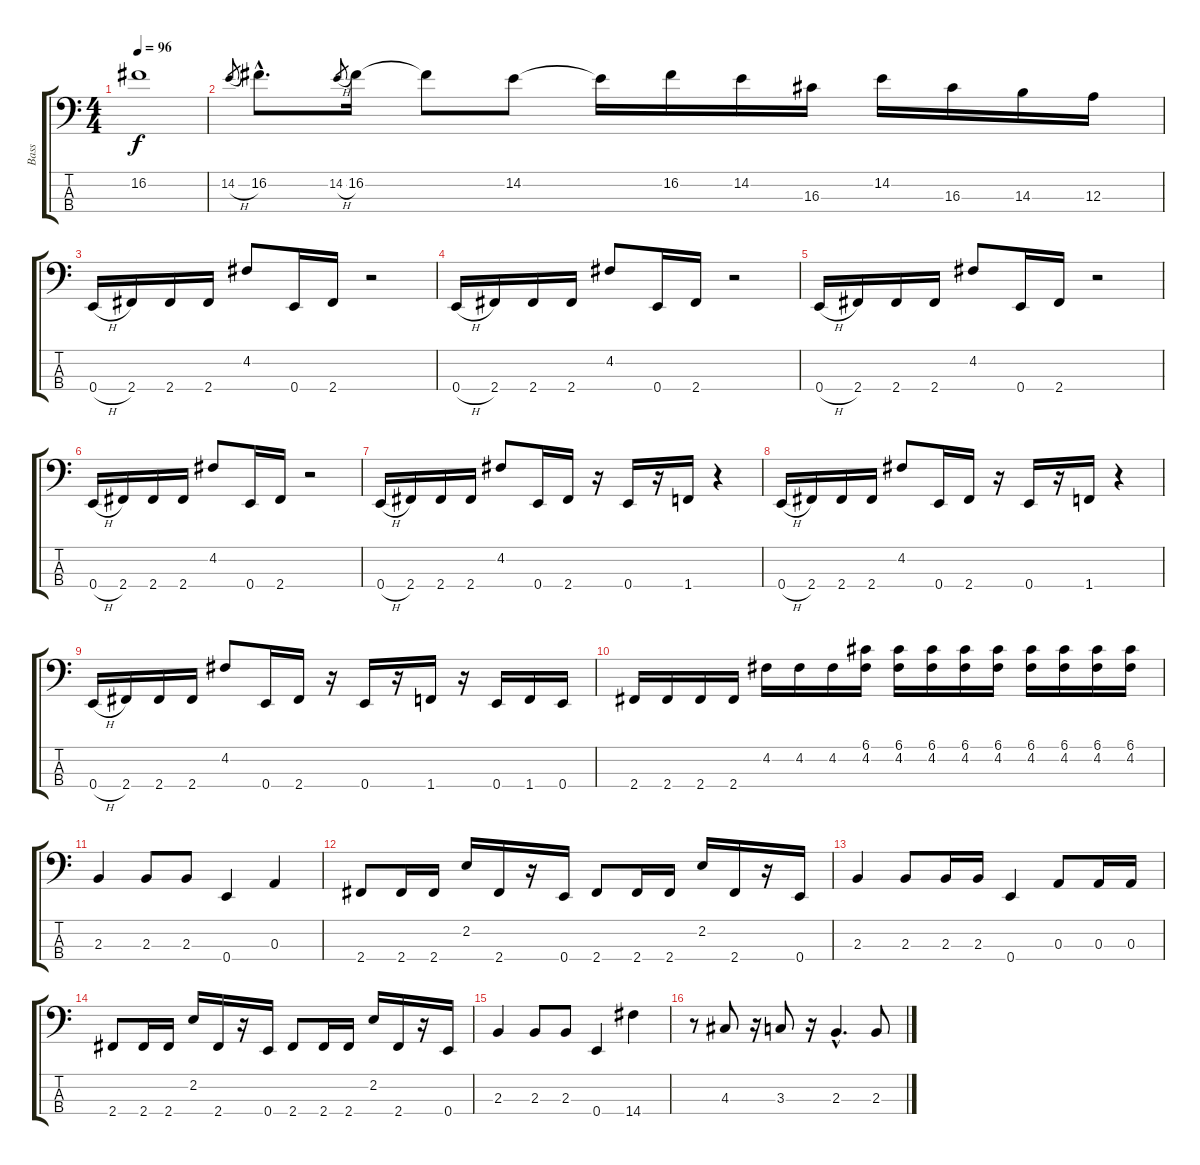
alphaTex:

\track ("Bass" "Bass") {instrument electricbasspick}
\staff {score tabs}
\tuning (G2 D2 A1 E1) {hide}
\ts (4 4)
\tempo 96
\clef f4
\ks c
16.2.1{dy f} |
14.2{h}.8{gr} 16.2{hac}.8{d} 14.2{h}.8{gr} 16.2.16 16.2{t}.8 14.2.8 14.2{t}.16 16.2.16 14.2.16 16.3.16 14.2.16 16.3.16 14.3.16 12.3.16 |
0.4{h}.16 2.4.16 2.4.16 2.4.16 4.2.8 0.4.16 2.4.16 r.2 |
0.4{h}.16 2.4.16 2.4.16 2.4.16 4.2.8 0.4.16 2.4.16 r.2 |
0.4{h}.16 2.4.16 2.4.16 2.4.16 4.2.8 0.4.16 2.4.16 r.2 |
0.4{h}.16 2.4.16 2.4.16 2.4.16 4.2.8 0.4.16 2.4.16 r.2 |
0.4{h}.16 2.4.16 2.4.16 2.4.16 4.2.8 0.4.16 2.4.16 r.16 0.4.16 r.16 1.4.16 r.4 |
0.4{h}.16 2.4.16 2.4.16 2.4.16 4.2.8 0.4.16 2.4.16 r.16 0.4.16 r.16 1.4.16 r.4 |
0.4{h}.16 2.4.16 2.4.16 2.4.16 4.2.8 0.4.16 2.4.16 r.16 0.4.16 r.16 1.4.16 r.16 0.4.16 1.4.16 0.4.16 |
2.4.16 2.4.16 2.4.16 2.4.16 4.2.16 4.2.16 4.2.16 (6.1 4.2).16 (6.1 4.2).16 (6.1 4.2).16 (6.1 4.2).16 (6.1 4.2).16 (6.1 4.2).16 (6.1 4.2).16 (6.1 4.2).16 (6.1 4.2).16 |
2.3.4 2.3.8 2.3.8 0.4.4 0.3.4 |
2.4.8 2.4.16 2.4.16 2.2.16 2.4.16 r.16 0.4.16 2.4.8 2.4.16 2.4.16 2.2.16 2.4.16 r.16 0.4.16 |
2.3.4 2.3.8 2.3.16 2.3.16 0.4.4 0.3.8 0.3.16 0.3.16 |
2.4.8 2.4.16 2.4.16 2.2.16 2.4.16 r.16 0.4.16 2.4.8 2.4.16 2.4.16 2.2.16 2.4.16 r.16 0.4.16 |
2.3.4 2.3.8 2.3.8 0.4.4 14.4.4 |
r.8 4.3.8 r.16 3.3.8 r.16 2.3{hac}.4{d} 2.3.8
